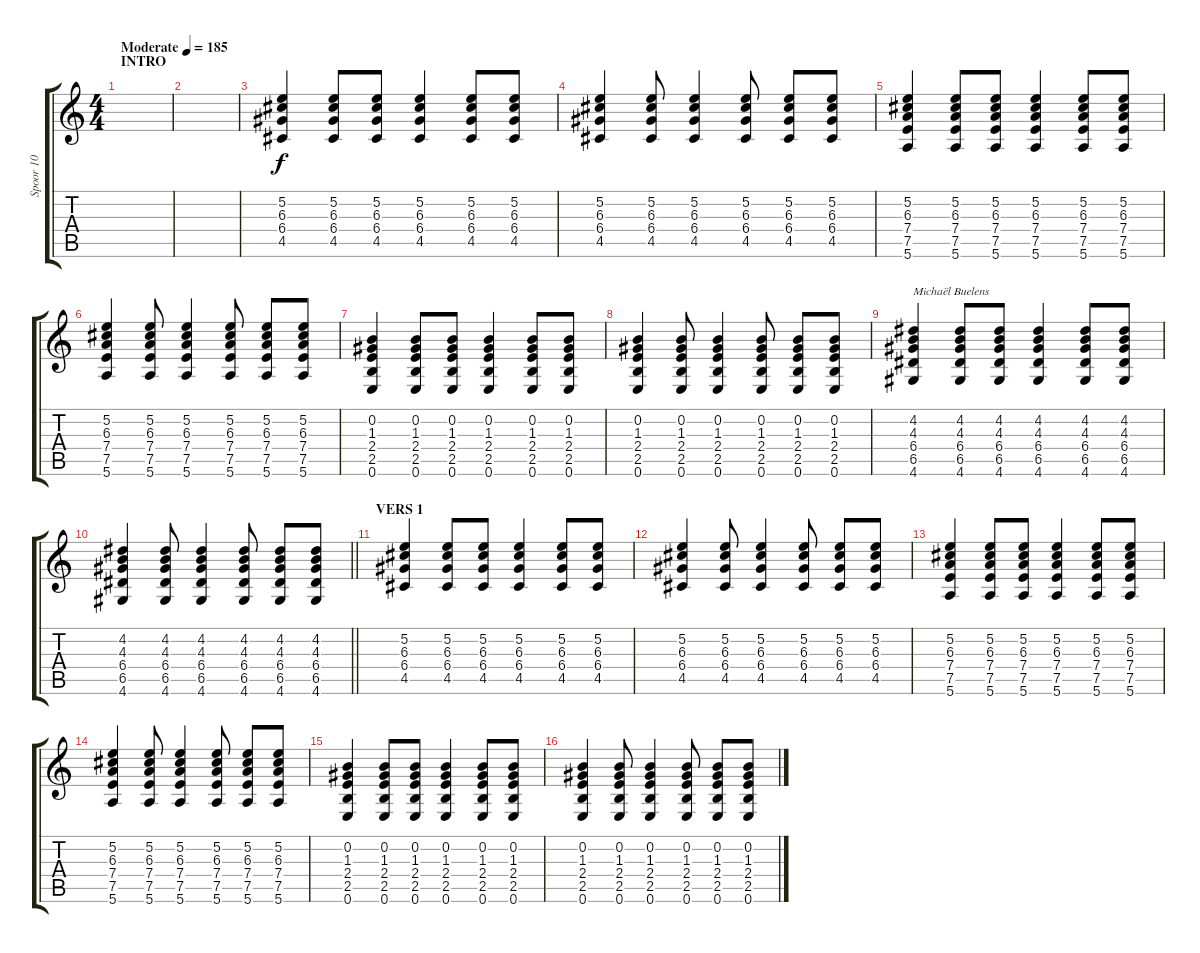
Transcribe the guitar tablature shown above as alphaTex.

\track ("Spoor 10" "Spoor 10") {instrument acousticguitarnylon}
\staff {score tabs}
\tuning (E4 B3 G3 D3 A2 E2) {hide}
\ts (4 4)
\section ("" "INTRO")
\tempo (185 "Moderate")
\clef g2
\ks c
|
|
(5.2 6.3 6.4 4.5).4 (5.2 6.3 6.4 4.5).8 (5.2 6.3 6.4 4.5).8 (5.2 6.3 6.4 4.5).4 (5.2 6.3 6.4 4.5).8 (5.2 6.3 6.4 4.5).8 |
(5.2 6.3 6.4 4.5).4 (5.2 6.3 6.4 4.5).8 (5.2 6.3 6.4 4.5).4 (5.2 6.3 6.4 4.5).8 (5.2 6.3 6.4 4.5).8 (5.2 6.3 6.4 4.5).8 |
(5.2 6.3 7.4 7.5 5.6).4 (5.2 6.3 7.4 7.5 5.6).8 (5.2 6.3 7.4 7.5 5.6).8 (5.2 6.3 7.4 7.5 5.6).4 (5.2 6.3 7.4 7.5 5.6).8 (5.2 6.3 7.4 7.5 5.6).8 |
(5.2 6.3 7.4 7.5 5.6).4 (5.2 6.3 7.4 7.5 5.6).8 (5.2 6.3 7.4 7.5 5.6).4 (5.2 6.3 7.4 7.5 5.6).8 (5.2 6.3 7.4 7.5 5.6).8 (5.2 6.3 7.4 7.5 5.6).8 |
(0.2 1.3 2.4 2.5 0.6).4 (0.2 1.3 2.4 2.5 0.6).8 (0.2 1.3 2.4 2.5 0.6).8 (0.2 1.3 2.4 2.5 0.6).4 (0.2 1.3 2.4 2.5 0.6).8 (0.2 1.3 2.4 2.5 0.6).8 |
(0.2 1.3 2.4 2.5 0.6).4 (0.2 1.3 2.4 2.5 0.6).8 (0.2 1.3 2.4 2.5 0.6).4 (0.2 1.3 2.4 2.5 0.6).8 (0.2 1.3 2.4 2.5 0.6).8 (0.2 1.3 2.4 2.5 0.6).8 |
(4.2 4.3 6.4 6.5 4.6).4{txt "Michaël Buelens"} (4.2 4.3 6.4 6.5 4.6).8 (4.2 4.3 6.4 6.5 4.6).8 (4.2 4.3 6.4 6.5 4.6).4 (4.2 4.3 6.4 6.5 4.6).8 (4.2 4.3 6.4 6.5 4.6).8 |
\barLineRight lightlight
(4.2 4.3 6.4 6.5 4.6).4 (4.2 4.3 6.4 6.5 4.6).8 (4.2 4.3 6.4 6.5 4.6).4 (4.2 4.3 6.4 6.5 4.6).8 (4.2 4.3 6.4 6.5 4.6).8 (4.2 4.3 6.4 6.5 4.6).8 |
\section ("" "VERS 1")
(5.2 6.3 6.4 4.5).4 (5.2 6.3 6.4 4.5).8 (5.2 6.3 6.4 4.5).8 (5.2 6.3 6.4 4.5).4 (5.2 6.3 6.4 4.5).8 (5.2 6.3 6.4 4.5).8 |
(5.2 6.3 6.4 4.5).4 (5.2 6.3 6.4 4.5).8 (5.2 6.3 6.4 4.5).4 (5.2 6.3 6.4 4.5).8 (5.2 6.3 6.4 4.5).8 (5.2 6.3 6.4 4.5).8 |
(5.2 6.3 7.4 7.5 5.6).4 (5.2 6.3 7.4 7.5 5.6).8 (5.2 6.3 7.4 7.5 5.6).8 (5.2 6.3 7.4 7.5 5.6).4 (5.2 6.3 7.4 7.5 5.6).8 (5.2 6.3 7.4 7.5 5.6).8 |
(5.2 6.3 7.4 7.5 5.6).4 (5.2 6.3 7.4 7.5 5.6).8 (5.2 6.3 7.4 7.5 5.6).4 (5.2 6.3 7.4 7.5 5.6).8 (5.2 6.3 7.4 7.5 5.6).8 (5.2 6.3 7.4 7.5 5.6).8 |
(0.2 1.3 2.4 2.5 0.6).4 (0.2 1.3 2.4 2.5 0.6).8 (0.2 1.3 2.4 2.5 0.6).8 (0.2 1.3 2.4 2.5 0.6).4 (0.2 1.3 2.4 2.5 0.6).8 (0.2 1.3 2.4 2.5 0.6).8 |
(0.2 1.3 2.4 2.5 0.6).4 (0.2 1.3 2.4 2.5 0.6).8 (0.2 1.3 2.4 2.5 0.6).4 (0.2 1.3 2.4 2.5 0.6).8 (0.2 1.3 2.4 2.5 0.6).8 (0.2 1.3 2.4 2.5 0.6).8
